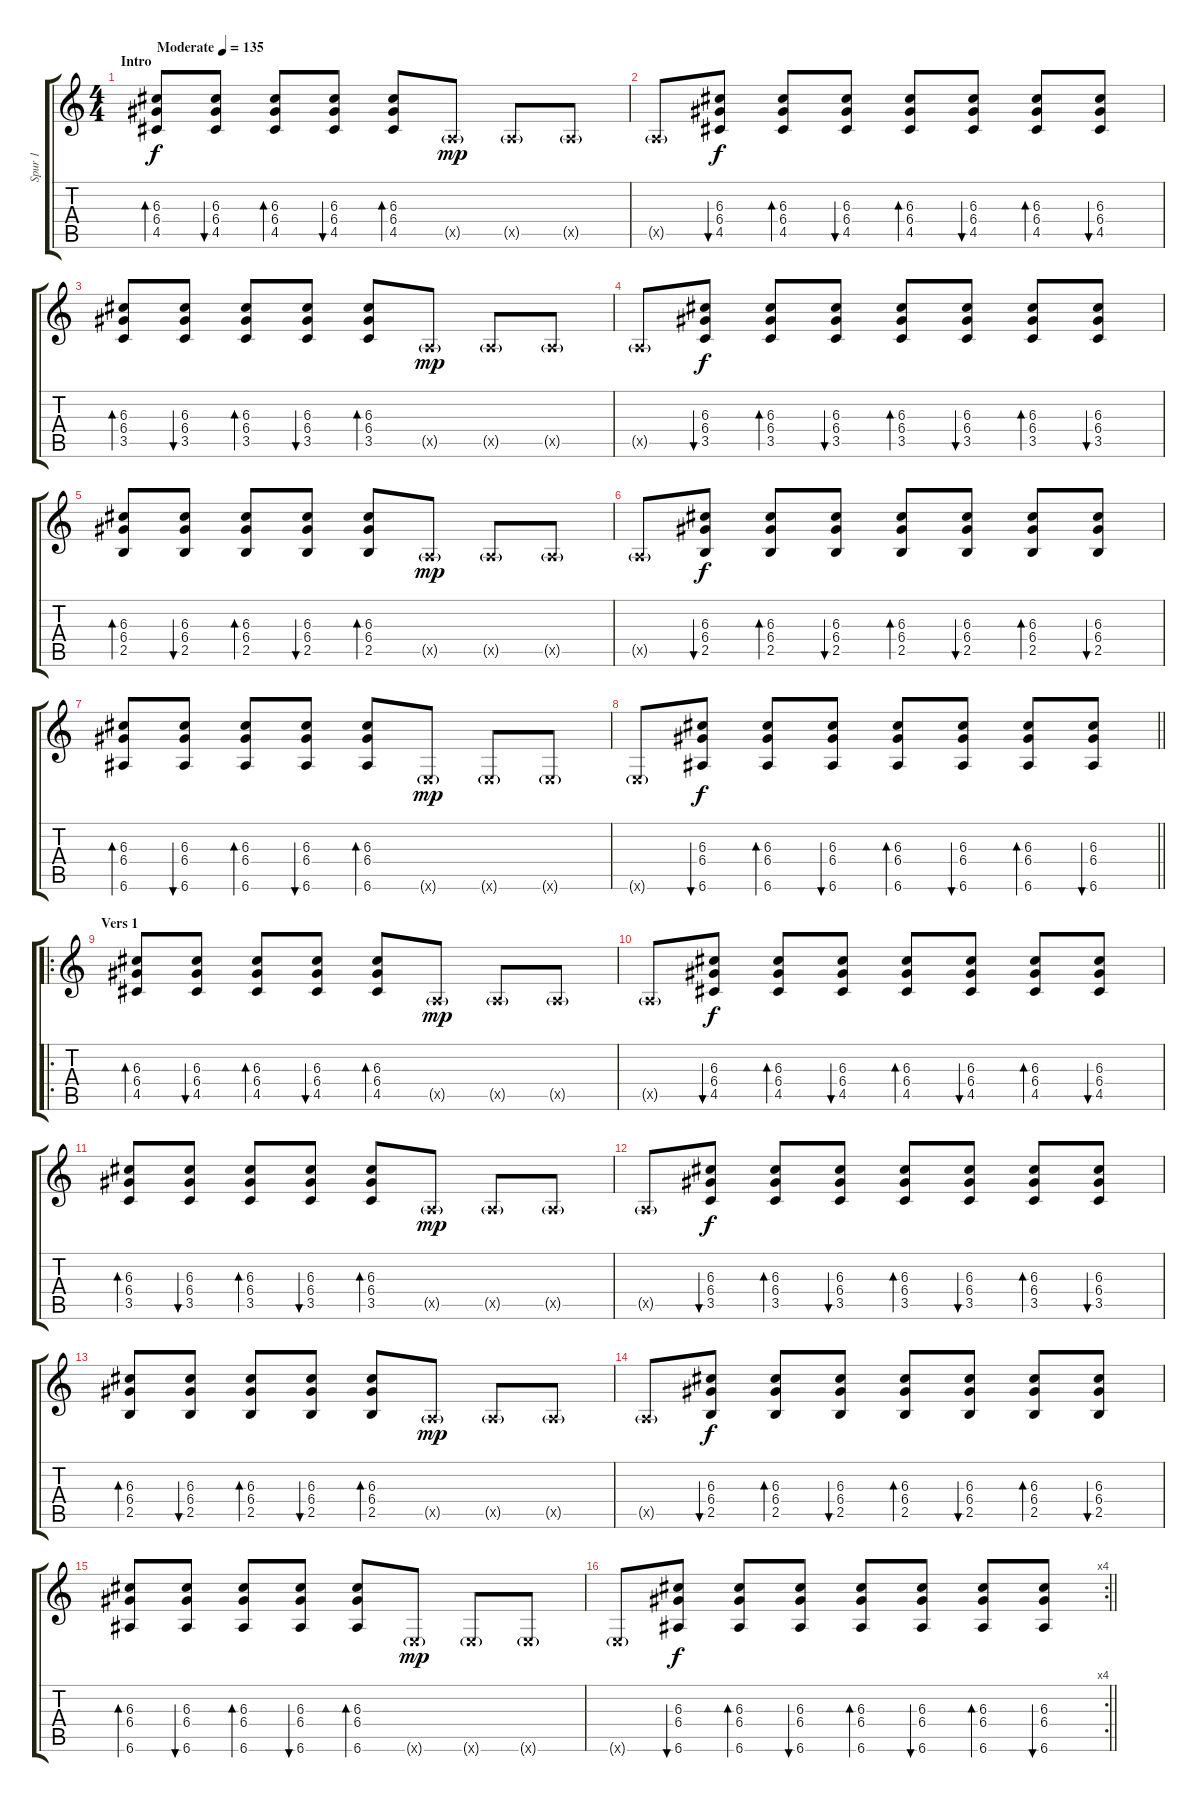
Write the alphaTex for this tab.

\track ("Spur 1" "Spur 1") {instrument acousticguitarsteel}
\staff {score tabs}
\tuning (E4 B3 G3 D3 A2 E2) {hide}
\ts (4 4)
\section ("" "Intro")
\tempo (135 "Moderate")
\clef g2
\ks c
(6.3 6.4 4.5).8{bd 60 dy f instrument acousticguitarsteel} (6.3 6.4 4.5).8{bu 60} (6.3 6.4 4.5).8{bd 60} (6.3 6.4 4.5).8{bu 60} (6.3 6.4 4.5).8{bd 60} 0.5{g x}.8{dy mp} 0.5{g x}.8 0.5{g x}.8 |
0.5{g x}.8 (6.3 6.4 4.5).8{bu 60 dy f} (6.3 6.4 4.5).8{bd 60} (6.3 6.4 4.5).8{bu 60} (6.3 6.4 4.5).8{bd 60} (6.3 6.4 4.5).8{bu 60} (6.3 6.4 4.5).8{bd 60} (6.3 6.4 4.5).8{bu 60} |
(6.3 6.4 3.5).8{bd 60} (6.3 6.4 3.5).8{bu 60} (6.3 6.4 3.5).8{bd 60} (6.3 6.4 3.5).8{bu 60} (6.3 6.4 3.5).8{bd 60} 0.5{g x}.8{dy mp} 0.5{g x}.8 0.5{g x}.8 |
0.5{g x}.8 (6.3 6.4 3.5).8{bu 60 dy f} (6.3 6.4 3.5).8{bd 60} (6.3 6.4 3.5).8{bu 60} (6.3 6.4 3.5).8{bd 60} (6.3 6.4 3.5).8{bu 60} (6.3 6.4 3.5).8{bd 60} (6.3 6.4 3.5).8{bu 60} |
(6.3 6.4 2.5).8{bd 60} (6.3 6.4 2.5).8{bu 60} (6.3 6.4 2.5).8{bd 60} (6.3 6.4 2.5).8{bu 60} (6.3 6.4 2.5).8{bd 60} 0.5{g x}.8{dy mp} 0.5{g x}.8 0.5{g x}.8 |
0.5{g x}.8 (6.3 6.4 2.5).8{bu 60 dy f} (6.3 6.4 2.5).8{bd 60} (6.3 6.4 2.5).8{bu 60} (6.3 6.4 2.5).8{bd 60} (6.3 6.4 2.5).8{bu 60} (6.3 6.4 2.5).8{bd 60} (6.3 6.4 2.5).8{bu 60} |
(6.3 6.4 6.6).8{bd 60} (6.3 6.4 6.6).8{bu 60} (6.3 6.4 6.6).8{bd 60} (6.3 6.4 6.6).8{bu 60} (6.3 6.4 6.6).8{bd 60} 0.6{g x}.8{dy mp} 0.6{g x}.8 0.6{g x}.8 |
\barLineRight lightlight
0.6{g x}.8 (6.3 6.4 6.6).8{bu 60 dy f} (6.3 6.4 6.6).8{bd 60} (6.3 6.4 6.6).8{bu 60} (6.3 6.4 6.6).8{bd 60} (6.3 6.4 6.6).8{bu 60} (6.3 6.4 6.6).8{bd 60} (6.3 6.4 6.6).8{bu 60} |
\ro
\section ("" "Vers 1")
(6.3 6.4 4.5).8{bd 60} (6.3 6.4 4.5).8{bu 60} (6.3 6.4 4.5).8{bd 60} (6.3 6.4 4.5).8{bu 60} (6.3 6.4 4.5).8{bd 60} 0.5{g x}.8{dy mp} 0.5{g x}.8 0.5{g x}.8 |
0.5{g x}.8 (6.3 6.4 4.5).8{bu 60 dy f} (6.3 6.4 4.5).8{bd 60} (6.3 6.4 4.5).8{bu 60} (6.3 6.4 4.5).8{bd 60} (6.3 6.4 4.5).8{bu 60} (6.3 6.4 4.5).8{bd 60} (6.3 6.4 4.5).8{bu 60} |
(6.3 6.4 3.5).8{bd 60} (6.3 6.4 3.5).8{bu 60} (6.3 6.4 3.5).8{bd 60} (6.3 6.4 3.5).8{bu 60} (6.3 6.4 3.5).8{bd 60} 0.5{g x}.8{dy mp} 0.5{g x}.8 0.5{g x}.8 |
0.5{g x}.8 (6.3 6.4 3.5).8{bu 60 dy f} (6.3 6.4 3.5).8{bd 60} (6.3 6.4 3.5).8{bu 60} (6.3 6.4 3.5).8{bd 60} (6.3 6.4 3.5).8{bu 60} (6.3 6.4 3.5).8{bd 60} (6.3 6.4 3.5).8{bu 60} |
(6.3 6.4 2.5).8{bd 60} (6.3 6.4 2.5).8{bu 60} (6.3 6.4 2.5).8{bd 60} (6.3 6.4 2.5).8{bu 60} (6.3 6.4 2.5).8{bd 60} 0.5{g x}.8{dy mp} 0.5{g x}.8 0.5{g x}.8 |
0.5{g x}.8 (6.3 6.4 2.5).8{bu 60 dy f} (6.3 6.4 2.5).8{bd 60} (6.3 6.4 2.5).8{bu 60} (6.3 6.4 2.5).8{bd 60} (6.3 6.4 2.5).8{bu 60} (6.3 6.4 2.5).8{bd 60} (6.3 6.4 2.5).8{bu 60} |
(6.3 6.4 6.6).8{bd 60} (6.3 6.4 6.6).8{bu 60} (6.3 6.4 6.6).8{bd 60} (6.3 6.4 6.6).8{bu 60} (6.3 6.4 6.6).8{bd 60} 0.6{g x}.8{dy mp} 0.6{g x}.8 0.6{g x}.8 |
\rc 4
\barLineRight lightlight
0.6{g x}.8 (6.3 6.4 6.6).8{bu 60 dy f} (6.3 6.4 6.6).8{bd 60} (6.3 6.4 6.6).8{bu 60} (6.3 6.4 6.6).8{bd 60} (6.3 6.4 6.6).8{bu 60} (6.3 6.4 6.6).8{bd 60} (6.3 6.4 6.6).8{bu 60}
